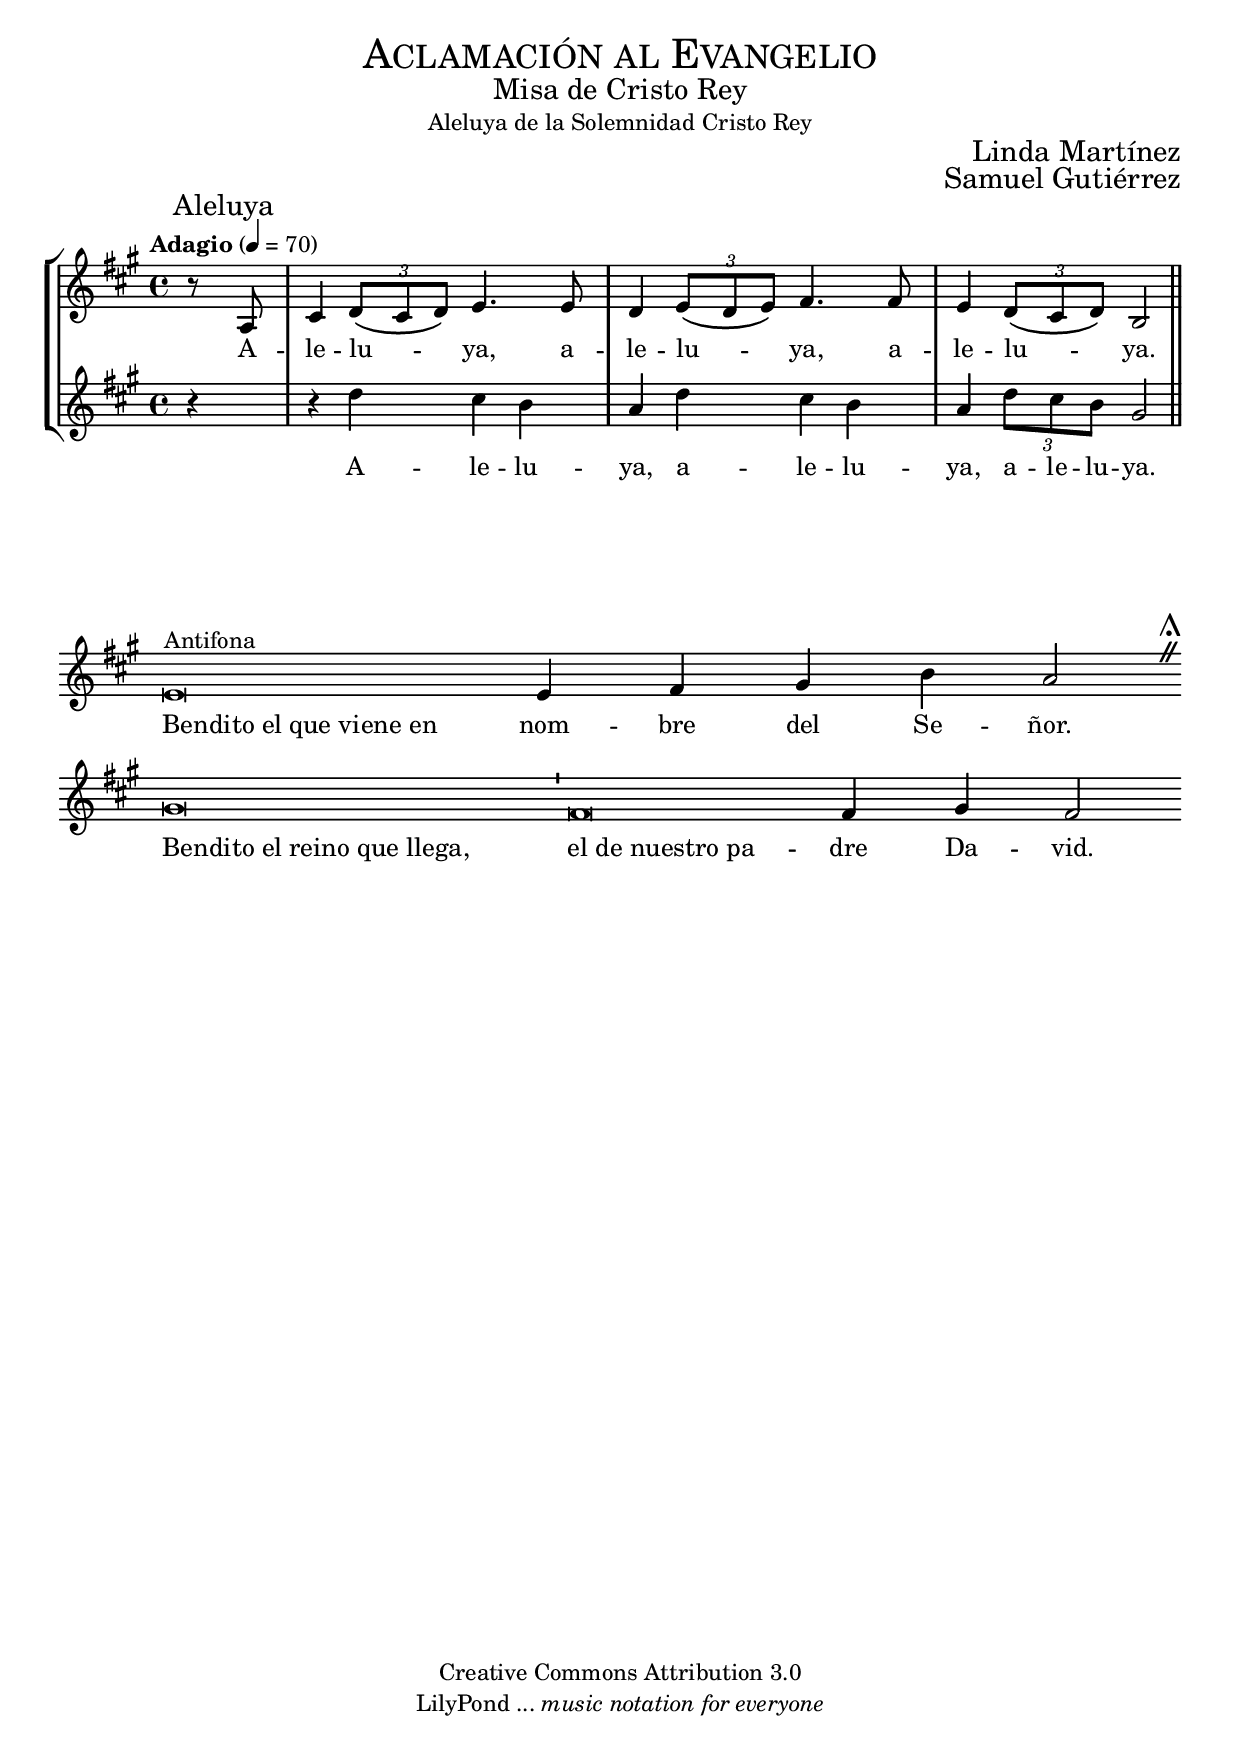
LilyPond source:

% ****************************************************************************
%	Aleluya - Melody inspired by the compositions of Mons Marco Frisina
%   	Music and accompaniment by serachsam
% ****************************************************************************
\language "espanol"
\version "2.23.2"

% --- Global parameters

% --- Includes
\include "gregorian.ly"

% --- Global size
% #(set-global-staff-size 20)

% --- Header
\markup { \fill-line { \center-column { \fontsize #5 \smallCaps "Aclamación al Evangelio" \fontsize #2 "Misa de Cristo Rey" "Aleluya de la Solemnidad Cristo Rey"} } }
\markup { \fill-line { " " \right-column { \fontsize #2 "Linda Martínez" } } }
\markup { \fill-line { " " \right-column { \fontsize #2 "Samuel Gutiérrez" } } }
\header {
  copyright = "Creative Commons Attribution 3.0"
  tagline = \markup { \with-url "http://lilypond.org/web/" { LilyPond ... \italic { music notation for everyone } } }
  breakbefore = ##t
}

% --- Music

% --- Harmony
harmony_stanza = \new ChordNames {
  \chordmode {
    \italianChords
    R4 la4 re4 dos2:m re4 mi4 fas2:m la4 re4 mi2
  }
}

% --- Estrofa 1
\score {
  \new StaffGroup = "Aleluya" <<
    %\harmony_stanza
    \new Staff <<
      \set Staff.midiInstrument = #"choir aahs"
      \new Voice = "melody" \relative do' {
        \tempo "Adagio" 4 = 70
        \time 4/4
        \key la \major
        \partial 4 r8\mark \markup{ "Aleluya" } la8
        dos4 \tuplet 3/2 { re8( dos re) } mi4. mi8
        re4 \tuplet 3/2 { mi8( re mi) } fas4. fas8
        mi4 \tuplet 3/2 { re8( dos re) } si2 \bar "||" \break s32
      }
      \new Lyrics \lyricsto "melody" {
        A -- le -- lu -- ya,
        a -- le -- lu -- ya,
        a -- le -- lu -- ya.
      }
    >>
    \new Staff <<
      \set Staff.midiInstrument = #"choir aahs"
      \new Voice = "contramelody" \relative do'' {
        \tempo "Adagio" 4 = 70
        \time 4/4
        \key la \major

        \partial 4 r4
        r4 re dos si
        la4 re dos si
        la4 \tuplet 3/2 { re8[ dos si] } sols2 \bar "||" \break s32
      }
      \new Lyrics \lyricsto "contramelody" {
        A -- le -- lu -- ya,
        a -- le -- lu -- ya,
        a -- le -- lu -- ya.
      }
    >>
  >>
  \midi {}
  \layout {
    \context {
      \Staff
      \RemoveEmptyStaves
    }
    \context {
      \Score
      \omit BarNumber
    }
  }
}

harmony_stanza_antifona = \new ChordNames {
  \chordmode {
    \italianChords
    mi\breve mi1 la2 mi\breve si\breve fas4:m mi4 fas2:m
  }
}

\score {
  <<
    %\harmony_stanza_antifona
    \new Staff <<
      \set Staff.midiInstrument = #"choir aahs"
      \new Voice = "melody" \relative do' {
        %\tempo "Adagio" 4 = 70
        \time 4/4
        \key la \major
        mi\breve^\markup{ "Antifona" }
        mi4 fas4 sols4 si4
        la2 \divisioMaior \break
        sols\breve \divisioMinima
        fas\breve
        fas4 sols4 fas2 \finalis \break
        s32
      }
      \new Lyrics \lyricsto "melody" {
        \once \override LyricText.self-alignment-X = #-1
        "Bendito el que viene en" nom -- bre del Se -- ñor.
        \once \override LyricText.self-alignment-X = #-1
        "Bendito el reino que llega,"
        \once \override LyricText.self-alignment-X = #-1
        "el de nuestro pa" -- dre Da -- vid.
      }
    >>
  >>
  \midi {}
  \layout {
    ragged-right = ##f
    \context {
      \Staff
      \remove "Time_signature_engraver"
      \remove "Bar_engraver"
      \RemoveEmptyStaves
    }
    \context {
      \Score
      barAlways = ##t
    }
  }
}

% --- Paper
\paper{
  #(set-default-paper-size "letter")
  page-breaking = #ly:page-turn-breaking
}
